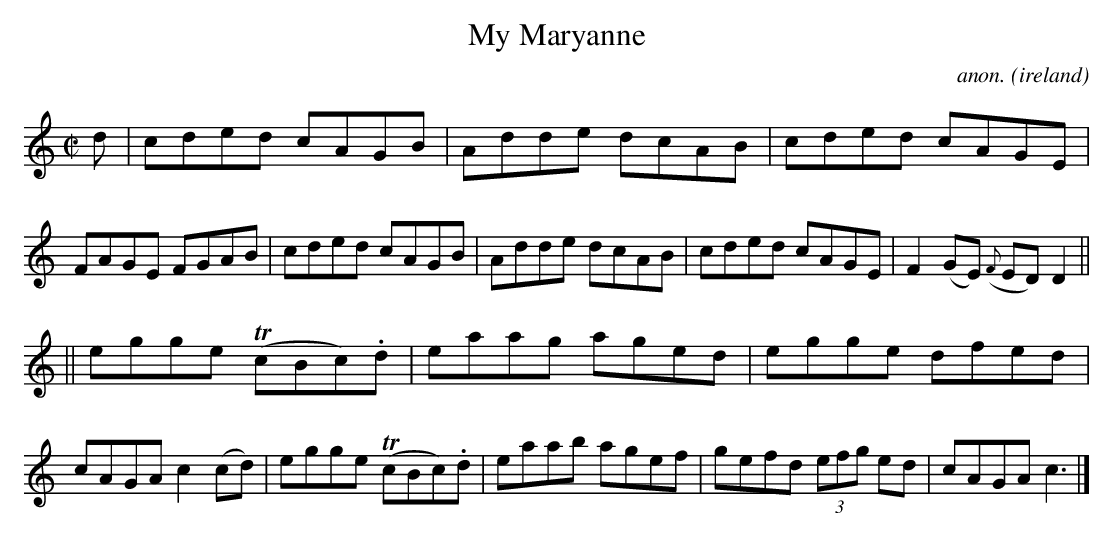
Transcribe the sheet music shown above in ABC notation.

X:1
T:My Maryanne
O:ireland
C:anon.
m:Tn = (3n/o/n/
M:C|
L:1/8
K:C
d|cded cAGB|Adde dcAB|cded cAGE|FAGE FGAB|cded cAGB|Adde dcAB|cded cAGE|F2(GE) ({F}ED)D2||
||egge (TcBc).d|eaag aged|egge dfed|cAGA c2(cd)|egge (TcBc).d|eaab agef|gefd (3efg ed|cAGA c3|]
